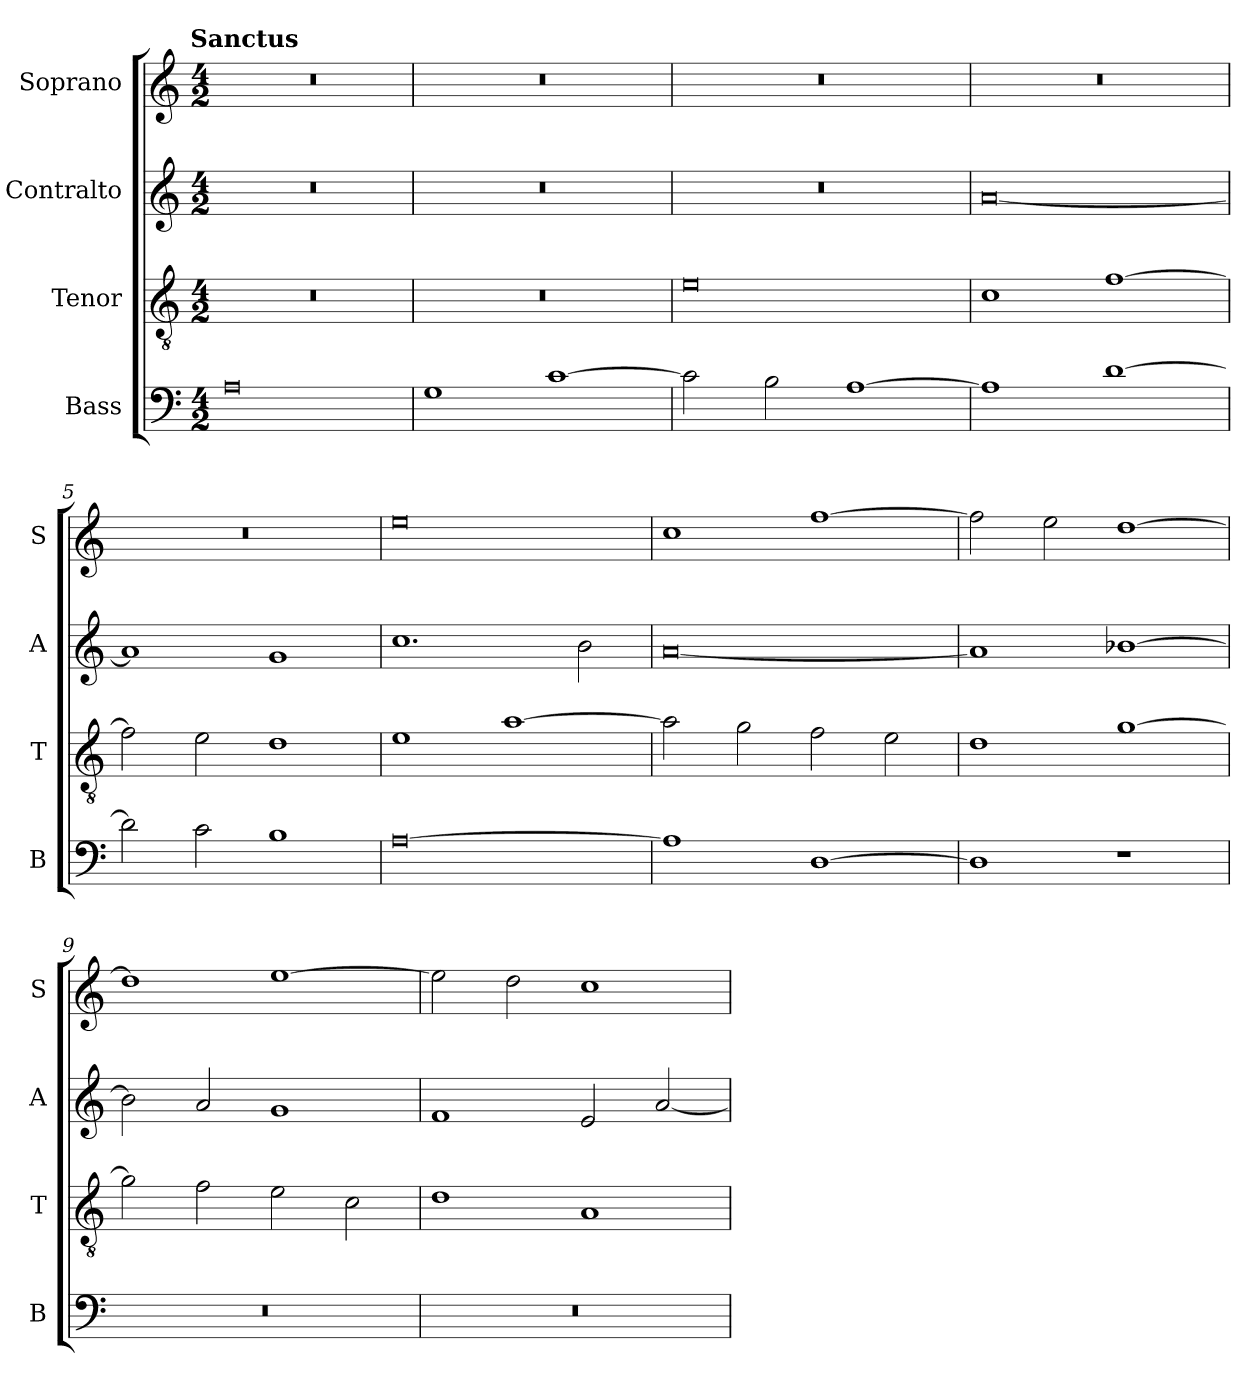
**kern	**kern	**kern	**kern
*part4	*part3	*part2	*part1
*staff4	*staff3	*staff2	*staff1
*I"Bass	*I"Tenor	*I"Contralto	*I"Soprano
*I'B	*I'T	*I'A	*I'S
*clefF4	*clefGv2	*clefG2	*clefG2
*k[]	*k[]	*k[]	*k[]
*A:aeo	*A:aeo	*A:aeo	*A:aeo
!!LO:TX:omd:t=Sanctus
*M4/2	*M4/2	*M4/2	*M4/2
=1	=1	=1	=1
0A	0r	0r	0r
=2	=2	=2	=2
1G	0r	0r	0r
[1c	.	.	.
=3	=3	=3	=3
2c]	0e	0r	0r
2B	.	.	.
[1A	.	.	.
=4	=4	=4	=4
1A]	1c	[0a	0r
[1d	[1f	.	.
=5	=5	=5	=5
2d]	2f]	1a]	0r
2c	2e	.	.
1B	1d	1g	.
=6	=6	=6	=6
[0A	1e	1.cc	0ee
.	[1a	.	.
.	.	2b	.
=7	=7	=7	=7
1A]	2a]	[0a	1cc
.	2g	.	.
[1D	2f	.	[1ff
.	2e	.	.
=8	=8	=8	=8
1D]	1d	1a]	2ff]
.	.	.	2ee
1r	[1g	[1b-X	[1dd
=9	=9	=9	=9
0r	2g]	2b-]	1dd]
.	2f	2a	.
.	2e	1g	[1ee
.	2c	.	.
=10	=10	=10	=10
0r	1d	1f	2ee]
.	.	.	2dd
.	1A	2e	1cc
.	.	[2a	.
=	=	=	=
*-	*-	*-	*-
